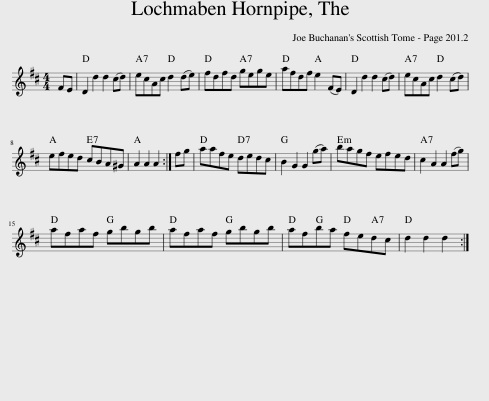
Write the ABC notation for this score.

X:1
L:1/8
M:4/4
I:linebreak $
K:D
V:1 treble
V:1
 FE | D2 d2 d2 (cd) | ecAc d2 (de) | fdfd gege | afdf e2 (FE) | %5
 D2 d2 d2 (cd) | ecAc d2 (cd) |$ efed cBA^G | A2 A2 A2 :| fg | %10
 aafe dedc | B2 G2 G2 (ga) | bagf efed | c2 A2 A2 (fg) |$ afaf gbgb | %15
 afaf gbgb | afba fedc | d2 d2 d2 :| %18
